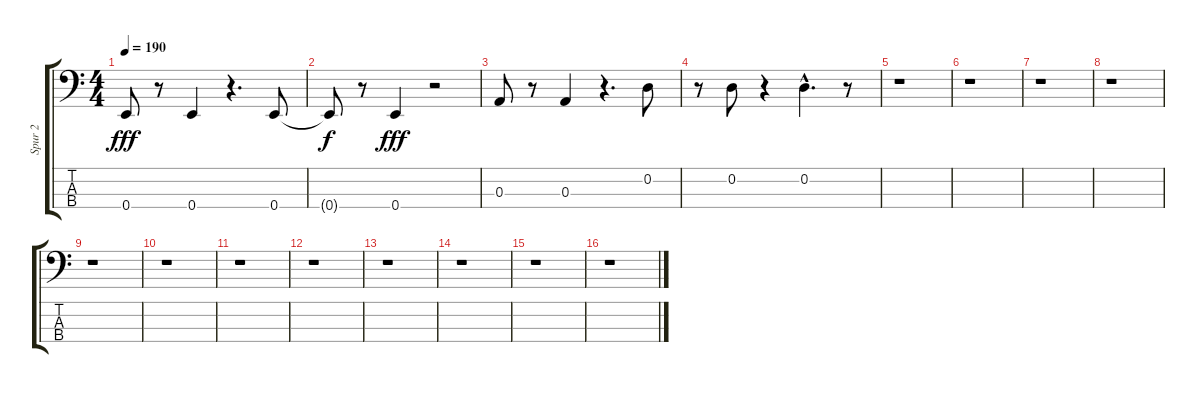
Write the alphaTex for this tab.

\track ("Spur 2" "Spur 2") {instrument electricbassfinger}
\staff {score tabs}
\tuning (G2 D2 A1 E1) {hide}
\ts (4 4)
\tempo 190
\clef f4
\ks c
0.4.8{dy fff} r.8 0.4.4 r.4{d} 0.4.8 |
0.4{t}.8{dy f} r.8 0.4.4{dy fff} r.2 |
0.3.8 r.8 0.3.4 r.4{d} 0.2.8 |
r.8 0.2.8 r.4 0.2{hac}.4{d} r.8 |
r.1 |
r.1 |
r.1 |
r.1 |
r.1 |
r.1 |
r.1 |
r.1 |
r.1 |
r.1 |
r.1 |
r.1
